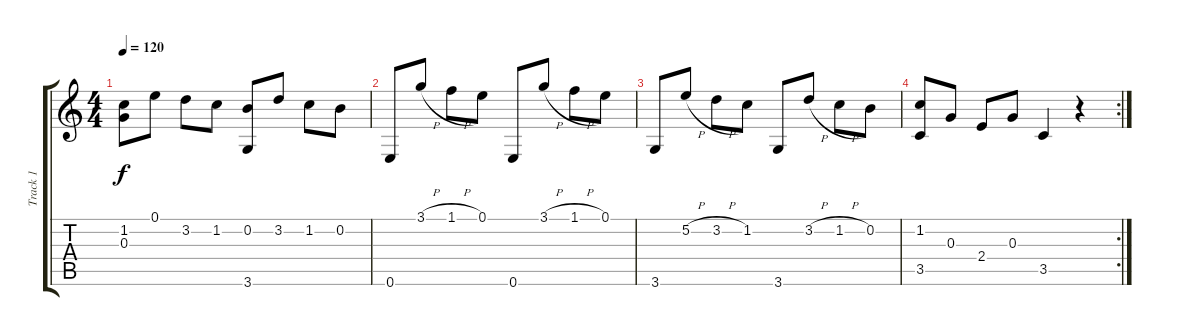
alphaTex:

\track ("Track 1" "Track 1") {instrument acousticguitarsteel}
\staff {score tabs}
\tuning (E4 B3 G3 D3 A2 E2) {hide}
\ts (4 4)
\tempo 120
\clef g2
\ks c
(1.2 0.3).8{dy f} 0.1.8 3.2.8 1.2.8 (0.2 3.6).8 3.2.8 1.2.8 0.2.8 |
0.6.8 3.1{h}.8 1.1{h}.8 0.1.8 0.6.8 3.1{h}.8 1.1{h}.8 0.1.8 |
3.6.8 5.2{h}.8 3.2{h}.8 1.2.8 3.6.8 3.2{h}.8 1.2{h}.8 0.2.8 |
\rc 2
(1.2 3.5).8 0.3.8 2.4.8 0.3.8 3.5.4 r.4
